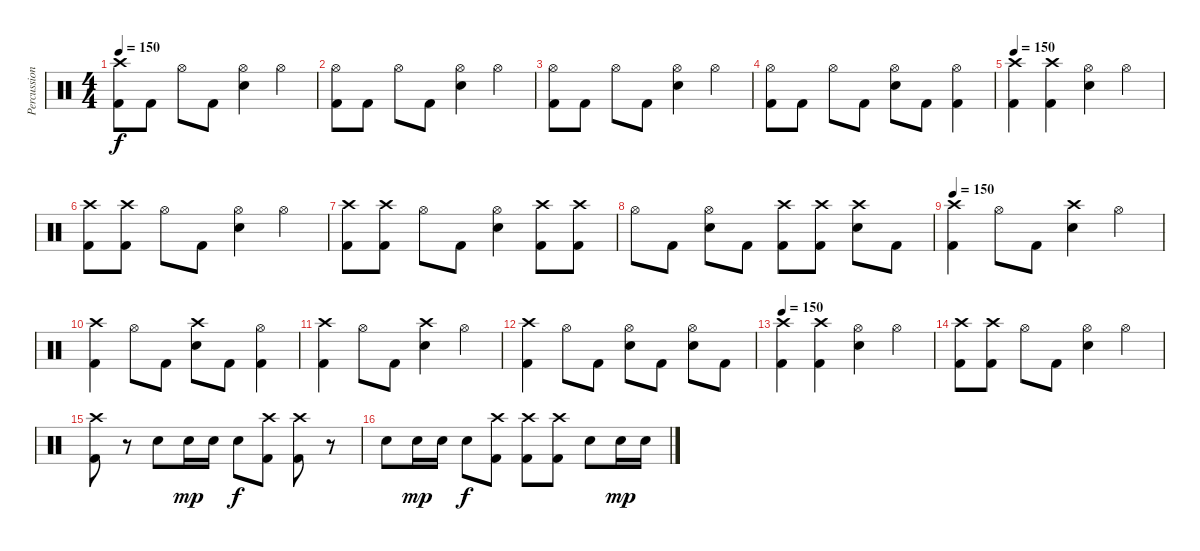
\track ("Percussion" "Percussion") {instrument percussion}
\staff {score}
\articulation defaults
\ts (4 4)
\tempo 150
\clef neutral
\ks c
("Crash high (hit)" "Kick (hit) 2").8{dy f} "Kick (hit) 2".8 "Hi-Hat (open)".8 "Kick (hit) 2".8 ("Hi-Hat (open)" "Electric Snare (hit)").4 "Hi-Hat (open)".4 |
("Hi-Hat (open)" "Kick (hit) 2").8 "Kick (hit) 2".8 "Hi-Hat (open)".8 "Kick (hit) 2".8 ("Hi-Hat (open)" "Electric Snare (hit)").4 "Hi-Hat (open)".4 |
("Hi-Hat (open)" "Kick (hit) 2").8 "Kick (hit) 2".8 "Hi-Hat (open)".8 "Kick (hit) 2".8 ("Hi-Hat (open)" "Electric Snare (hit)").4 "Hi-Hat (open)".4 |
("Hi-Hat (open)" "Kick (hit) 2").8 "Kick (hit) 2".8 "Hi-Hat (open)".8 "Kick (hit) 2".8 ("Hi-Hat (open)" "Electric Snare (hit)").8 "Kick (hit) 2".8 ("Hi-Hat (open)" "Kick (hit) 2").4 |
\tempo 150
("Crash high (hit)" "Kick (hit) 2").4 ("Crash high (hit)" "Kick (hit) 2").4 ("Hi-Hat (open)" "Electric Snare (hit)").4 "Hi-Hat (open)".4 |
("Crash high (hit)" "Kick (hit) 2").8 ("Crash high (hit)" "Kick (hit) 2").8 "Hi-Hat (open)".8 "Kick (hit) 2".8 ("Hi-Hat (open)" "Electric Snare (hit)").4 "Hi-Hat (open)".4 |
("Crash high (hit)" "Kick (hit) 2").8 ("Crash high (hit)" "Kick (hit) 2").8 "Hi-Hat (open)".8 "Kick (hit) 2".8 ("Hi-Hat (open)" "Electric Snare (hit)").4 ("Crash high (hit)" "Kick (hit) 2").8 ("Crash high (hit)" "Kick (hit) 2").8 |
"Hi-Hat (open)".8 "Kick (hit) 2".8 ("Hi-Hat (open)" "Electric Snare (hit)").8 "Kick (hit) 2".8 ("Crash high (hit)" "Kick (hit) 2").8 ("Crash high (hit)" "Kick (hit) 2").8 ("Crash high (hit)" "Electric Snare (hit)").8 "Kick (hit) 2".8 |
\tempo 150
("Crash high (hit)" "Kick (hit) 2").4 "Hi-Hat (open)".8 "Kick (hit) 2".8 ("Crash high (hit)" "Electric Snare (hit)").4 "Hi-Hat (open)".4 |
("Crash high (hit)" "Kick (hit) 2").4 "Hi-Hat (open)".8 "Kick (hit) 2".8 ("Crash high (hit)" "Electric Snare (hit)").8 "Kick (hit) 2".8 ("Hi-Hat (open)" "Kick (hit) 2").4 |
("Crash high (hit)" "Kick (hit) 2").4 "Hi-Hat (open)".8 "Kick (hit) 2".8 ("Crash high (hit)" "Electric Snare (hit)").4 "Hi-Hat (open)".4 |
("Crash high (hit)" "Kick (hit) 2").4 "Hi-Hat (open)".8 "Kick (hit) 2".8 ("Hi-Hat (open)" "Electric Snare (hit)").8 "Kick (hit) 2".8 ("Hi-Hat (open)" "Electric Snare (hit)").8 "Kick (hit) 2".8 |
\tempo 150
("Crash high (hit)" "Kick (hit) 2").4 ("Crash high (hit)" "Kick (hit) 2").4 ("Hi-Hat (open)" "Electric Snare (hit)").4 "Hi-Hat (open)".4 |
("Crash high (hit)" "Kick (hit) 2").8 ("Crash high (hit)" "Kick (hit) 2").8 "Hi-Hat (open)".8 "Kick (hit) 2".8 ("Hi-Hat (open)" "Electric Snare (hit)").4 "Hi-Hat (open)".4 |
("Crash high (hit)" "Kick (hit) 2").8 r.8 "Electric Snare (hit)".8 "Electric Snare (hit)".16{dy mp} "Electric Snare (hit)".16 "Electric Snare (hit)".8{dy f} ("Crash high (hit)" "Kick (hit) 2").8 ("Crash high (hit)" "Kick (hit) 2").8 r.8 |
"Electric Snare (hit)".8 "Electric Snare (hit)".16{dy mp} "Electric Snare (hit)".16 "Electric Snare (hit)".8{dy f} ("Crash high (hit)" "Kick (hit) 2").8 ("Crash high (hit)" "Kick (hit) 2").8 ("Crash high (hit)" "Kick (hit) 2").8 "Electric Snare (hit)".8 "Electric Snare (hit)".16{dy mp} "Electric Snare (hit)".16
